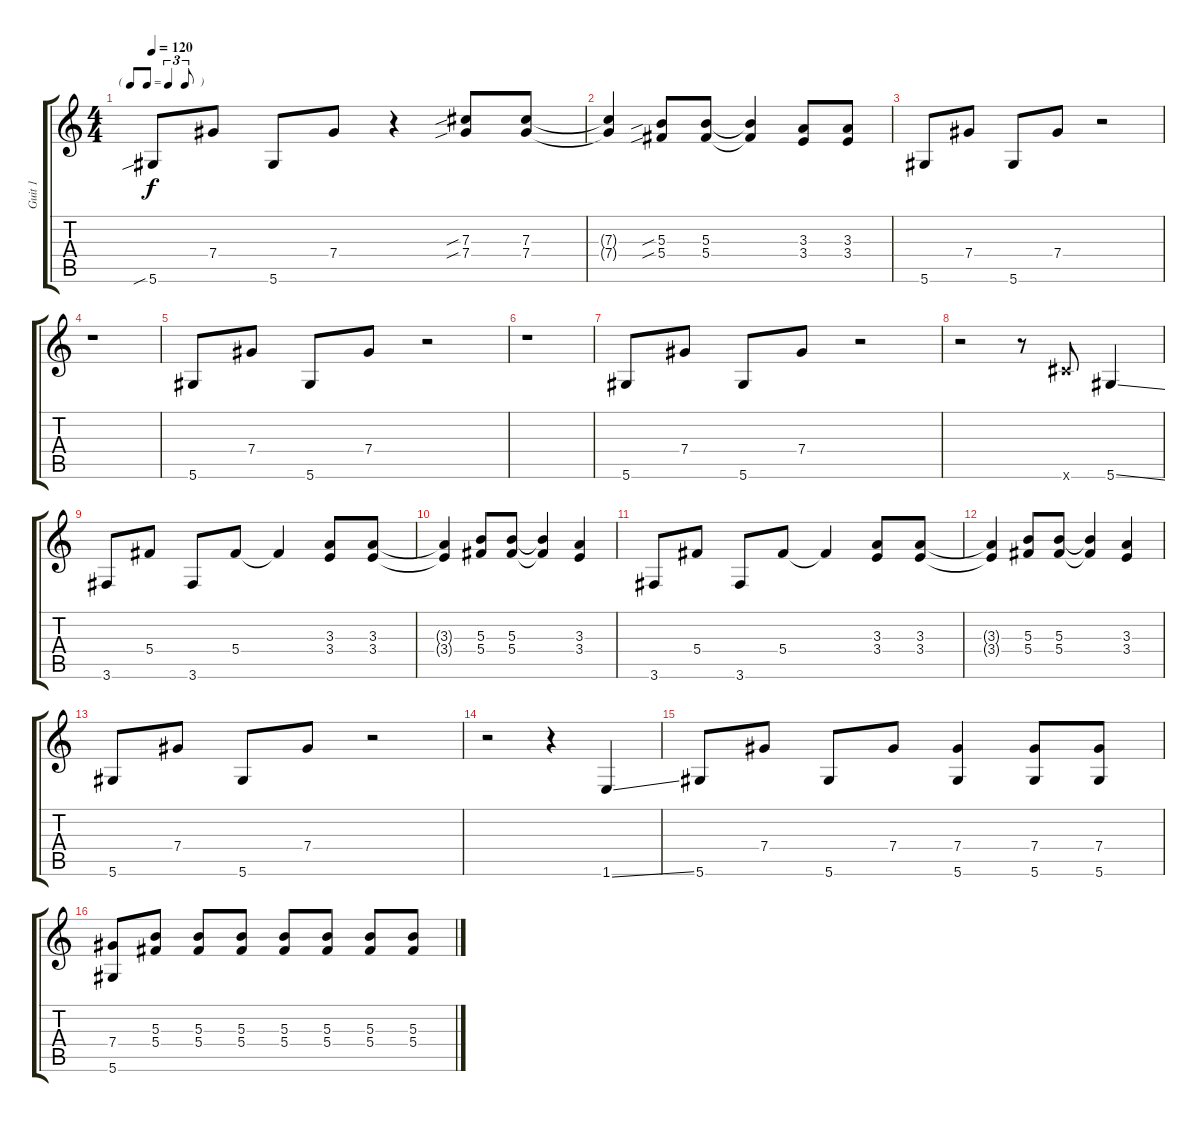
\track ("Guit 1" "Guit 1") {instrument distortionguitar}
\staff {score tabs}
\tuning (Eb4 Bb3 Gb3 Db3 Ab2 Eb2) {hide}
\ts (4 4)
\tf triplet8th
\tempo 120
\clef g2
\ks c
5.6{sib}.8{dy f} 7.4.8 5.6.8 7.4.8 r.4 (7.3{sib} 7.4{sib}).8 (7.3 7.4).8 |
(7.3{t} 7.4{t}).4 (5.3{sib} 5.4{sib}).8 (5.3 5.4).8 (5.3{t} 5.4{t}).4 (3.3 3.4).8 (3.3 3.4).8 |
5.6.8 7.4.8 5.6.8 7.4.8 r.2 |
r.1 |
5.6.8 7.4.8 5.6.8 7.4.8 r.2 |
r.1 |
5.6.8 7.4.8 5.6.8 7.4.8 r.2 |
r.2 r.8 10.6{x}.8 5.6{ss}.4 |
3.6.8 5.4.8 3.6.8 5.4.8 5.4{t}.4 (3.3 3.4).8 (3.3 3.4).8 |
(3.3{t} 3.4{t}).4 (5.3 5.4).8 (5.3 5.4).8 (5.3{t} 5.4{t}).4 (3.3 3.4).4 |
3.6.8 5.4.8 3.6.8 5.4.8 5.4{t}.4 (3.3 3.4).8 (3.3 3.4).8 |
(3.3{t} 3.4{t}).4 (5.3 5.4).8 (5.3 5.4).8 (5.3{t} 5.4{t}).4 (3.3 3.4).4 |
5.6.8 7.4.8 5.6.8 7.4.8 r.2 |
r.2 r.4 1.6{ss}.4 |
5.6.8 7.4.8 5.6.8 7.4.8 (7.4 5.6).4 (7.4 5.6).8 (7.4 5.6).8 |
(7.4 5.6).8 (5.3 5.4).8 (5.3 5.4).8 (5.3 5.4).8 (5.3 5.4).8 (5.3 5.4).8 (5.3 5.4).8 (5.3 5.4).8
